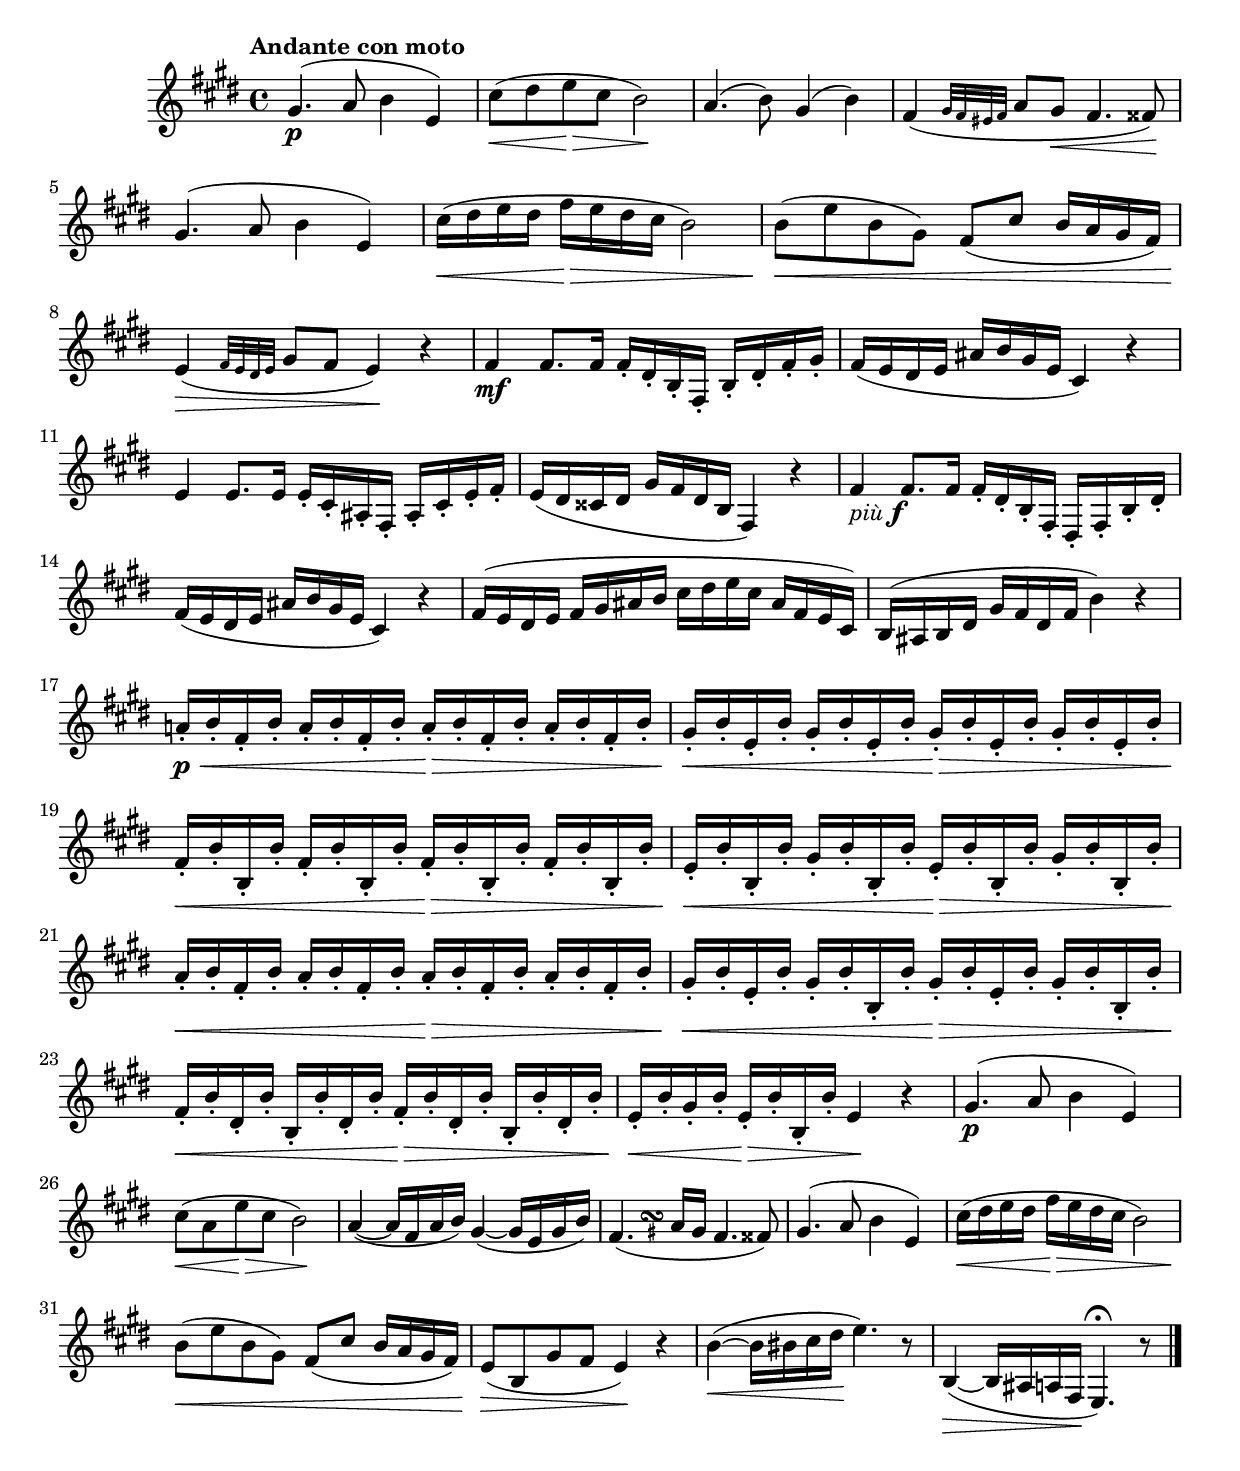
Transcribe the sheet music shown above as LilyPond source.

\version "2.24.0"

\include "../turn-markup.ily"

\relative {
  \language "english"

  \transposition f

  \tempo "Andante con moto"

  \key e \major
  \time 4/4

  g-sharp'4.( \p a8 b4 e,) |
  c-sharp'8( \< d-sharp e \> c-sharp b2 \!) |
  a4.( b8) g-sharp4( b) |
  f-sharp4( \grace { g-sharp32 f-sharp e-sharp f-sharp } a8 g-sharp \< f-sharp4. f-sharpsharp8) \! |
  g-sharp4.( a8 b4 e,) |
  c-sharp'16( \< d-sharp e d-sharp f-sharp \> e d-sharp c-sharp b2) |
  b8( \< e b g-sharp) f-sharp8( c-sharp' b16 a g-sharp f-sharp) |
  e4( \> \grace { f-sharp32 e d-sharp e } g-sharp8 f-sharp e4) \! r |

  f-sharp4 \mf f-sharp8. f-sharp16 f-sharp-. d-sharp-. b-. f-sharp-. b-. d-sharp-. f-sharp-. g-sharp-. |
  f-sharp16( e d-sharp e a-sharp b g-sharp e c-sharp4) r |
  e4 e8. e16 e-. c-sharp-. a-sharp-. f-sharp-. a-sharp-. c-sharp-. e-. f-sharp-. |
  e16( d-sharp c-sharpsharp d-sharp g-sharp f-sharp d-sharp b f-sharp4) r |
  f-sharp'4_\markup { \italic "più" \dynamic "f" } f-sharp8. f-sharp16 f-sharp-. d-sharp-. b-. f-sharp-. d-sharp-. f-sharp-. b-. d-sharp-. |
  f-sharp16( e d-sharp e a-sharp b g-sharp e c-sharp4) r |
  f-sharp16( e d-sharp e f-sharp g-sharp a-sharp b c-sharp d-sharp e c-sharp a-sharp f-sharp e c-sharp) |
  b16( a-sharp b d-sharp g-sharp f-sharp d-sharp f-sharp b4) r |

  a!16-. \p \< b-. f-sharp-. b-. a-. b-. f-sharp-. b-. a-. \> b-. f-sharp-. b-. a-. b-. f-sharp-. b-. |
  g-sharp16-. \< b-. e,-. b'-. g-sharp-. b-. e,-. b'-. g-sharp-. \> b-. e,-. b'-. g-sharp-. b-. e,-. b'-. |
  f-sharp16-. \< b-. b,-. b'-. f-sharp-. b-. b,-. b'-. f-sharp-. \> b-. b,-. b'-. f-sharp-. b-. b,-. b'-. |
  e,16-. \< b'-. b,-. b'-. g-sharp-. b-. b,-. b'-. e,-. \> b'-. b,-. b'-. g-sharp-. b-. b,-. b'-. |
  a16-. \< b-. f-sharp-. b-. a-. b-. f-sharp-. b-. a-. \> b-. f-sharp-. b-. a-. b-. f-sharp-. b-. |
  g-sharp16-. \< b-. e,-. b'-. g-sharp-. b-. b,-. b'-. g-sharp-. \> b-. e,-. b'-. g-sharp-. b-. b,-. b'-. |
  f-sharp16-. \< b-. d-sharp,-. b'-. b,-. b'-. d-sharp,-. b'-. f-sharp-. \> b-. d-sharp,-. b'-. b,-. b'-. d-sharp,-. b'-. |
  e,16-. \< b'-. g-sharp-. b-. e,-. \> b'-. b,-. b'-. e,4 \! r |

  g-sharp4.( \p a8 b4 e,) |
  c-sharp'8( \< a e' \> c-sharp b2 \!) |
  a4~( a16 f-sharp a b) g-sharp4~( g-sharp16 e g-sharp b) |
  <<
    { f-sharp4.( a16 g-sharp f-sharp4. f-sharpsharp8) }
    {
      s4 s16
      \textLengthOn
      \once \override TextScript.extra-spacing-width = #'(-0.5 . 0.5)
      \once \override TextScript.outside-staff-priority = ##f
      \once \override TextScript.Y-offset = #0.5
      s_#(turn-with-accidentals (markup #:null) (markup #:sharp))
      \textLengthOff
    }
  >> |
  g-sharp4.( a8 b4 e,) |
  c-sharp'16( \< d-sharp e d-sharp f-sharp \> e d-sharp c-sharp b2) |
  b8( \< e b g-sharp) f-sharp8( c-sharp' b16 a g-sharp f-sharp) |
  e8( \> b g-sharp'8 f-sharp e4) \! r |
  b'4~( \< b16 b-sharp c-sharp d-sharp \! e4.) r8 |
  b,4~( \> b16 a-sharp a f-sharp \! e4.\fermata) r8 | \bar "|."
}
